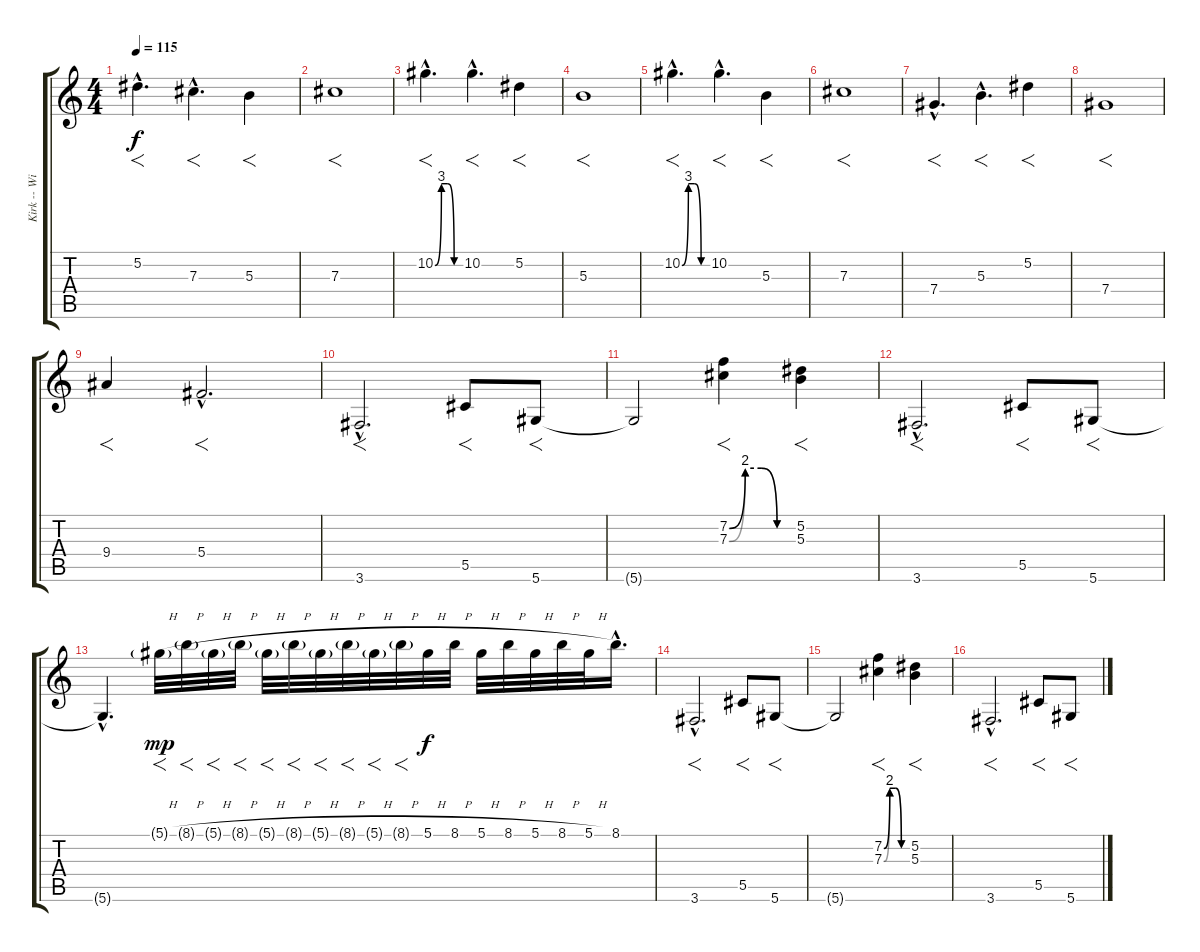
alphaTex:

\track ("Kirk -- With Wah" "Kirk -- Wi") {instrument distortionguitar}
\staff {score tabs}
\tuning (Eb4 Bb3 Gb3 Db3 Ab2 Eb2) {hide}
\ts (4 4)
\tempo 115
\clef g2
\ks c
5.2{hac}.4{f d dy f} 7.3{hac}.4{f d} 5.3.4{f} |
7.3.1{f} |
10.2{be (custom 0 0 15 12 30 12 45 0 60 0) hac}.4{f d} 10.2{hac}.4{f d} 5.2.4{f} |
5.3.1{f} |
10.2{be (custom 0 0 15 12 30 12 45 0 60 0) hac}.4{f d} 10.2{hac}.4{f d} 5.3.4{f} |
7.3.1{f} |
7.4{hac}.4{f d} 5.3{hac}.4{f d} 5.2.4{f} |
7.4.1{f} |
9.4.4{f} 5.4{hac}.2{f d} |
3.6{hac}.2{f d} 5.5.8{f} 5.6.8{f} |
5.6{t}.2 (7.2{be (custom 0 0 15 8 30 8 45 0 60 0)} 7.3{be (custom 0 0 15 8 30 8 45 0 60 0)}).4{f} (5.2 5.3).4{f} |
3.6{hac}.2{f d} 5.5.8{f} 5.6.8{f} |
5.6{hac t}.4{d} 5.1{h g}.32{f dy mp} 8.1{h g}.32{f} 5.1{h g}.32{f} 8.1{h g}.32{f} 5.1{h g}.32{f} 8.1{h g}.32{f} 5.1{h g}.32{f} 8.1{h g}.32{f} 5.1{h g}.32{f} 8.1{h g}.32{f} 5.1{h}.32{dy f} 8.1{h}.32 5.1{h}.32 8.1{h}.32 5.1{h}.32 8.1{h}.32 5.1{h}.32 8.1{hac}.16{d} |
3.6{hac}.2{f d} 5.5.8{f} 5.6.8{f} |
5.6{t}.2 (7.2{be (custom 0 0 15 8 30 8 45 0 60 0)} 7.3{be (custom 0 0 15 8 30 8 45 0 60 0)}).4{f} (5.2 5.3).4{f} |
3.6{hac}.2{f d} 5.5.8{f} 5.6.8{f}
